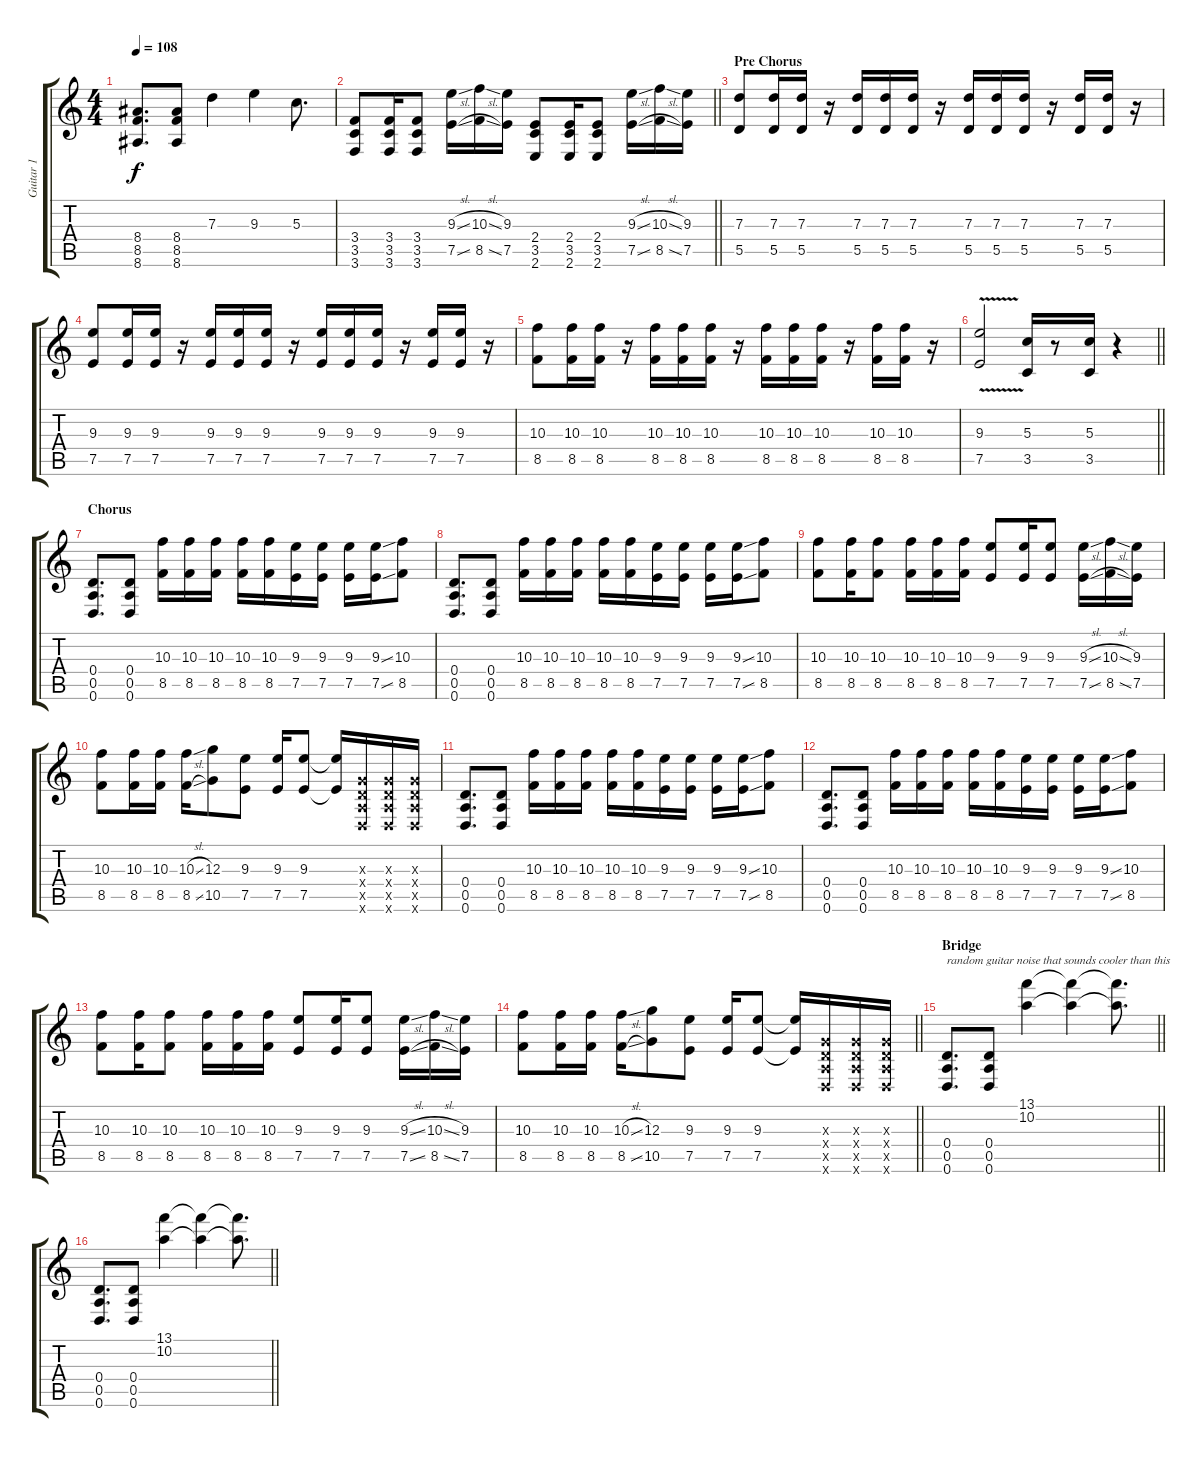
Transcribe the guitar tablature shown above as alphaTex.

\track ("Guitar 1" "Guitar 1") {instrument distortionguitar}
\staff {score tabs}
\tuning (E4 B3 G3 D3 A2 D2) {hide}
\ts (4 4)
\tempo 108
\clef g2
\ks c
(8.4 8.5 8.6).8{d dy f} (8.4 8.5 8.6).8 7.3.4 9.3.4 5.3.8{d} |
\barLineRight lightlight
(3.4 3.5 3.6).8 (3.4 3.5 3.6).16 (3.4 3.5 3.6).8 (9.3{sl} 7.5{sl}).16 (10.3{sl} 8.5{sl}).16 (9.3 7.5).16 (2.4 3.5 2.6).8 (2.4 3.5 2.6).16 (2.4 3.5 2.6).8 (9.3{sl} 7.5{sl}).16 (10.3{sl} 8.5{sl}).16 (9.3 7.5).16 |
\section ("" "Pre Chorus")
(7.3 5.5).8 (7.3 5.5).16 (7.3 5.5).16 r.16 (7.3 5.5).16 (7.3 5.5).16 (7.3 5.5).16 r.16 (7.3 5.5).16 (7.3 5.5).16 (7.3 5.5).16 r.16 (7.3 5.5).16 (7.3 5.5).16 r.16 |
(9.3 7.5).8 (9.3 7.5).16 (9.3 7.5).16 r.16 (9.3 7.5).16 (9.3 7.5).16 (9.3 7.5).16 r.16 (9.3 7.5).16 (9.3 7.5).16 (9.3 7.5).16 r.16 (9.3 7.5).16 (9.3 7.5).16 r.16 |
(10.3 8.5).8 (10.3 8.5).16 (10.3 8.5).16 r.16 (10.3 8.5).16 (10.3 8.5).16 (10.3 8.5).16 r.16 (10.3 8.5).16 (10.3 8.5).16 (10.3 8.5).16 r.16 (10.3 8.5).16 (10.3 8.5).16 r.16 |
\barLineRight lightlight
(9.3{v} 7.5).2 (5.3 3.5).16 r.8 (5.3 3.5).16 r.4 |
\section ("" "Chorus")
(0.4 0.5 0.6).8{d} (0.4 0.5 0.6).8 (10.3 8.5).16 (10.3 8.5).16 (10.3 8.5).16 (10.3 8.5).16 (10.3 8.5).16 (9.3 7.5).16 (9.3 7.5).16 (9.3 7.5).16 (9.3{ss} 7.5{ss}).16 (10.3 8.5).8 |
(0.4 0.5 0.6).8{d} (0.4 0.5 0.6).8 (10.3 8.5).16 (10.3 8.5).16 (10.3 8.5).16 (10.3 8.5).16 (10.3 8.5).16 (9.3 7.5).16 (9.3 7.5).16 (9.3 7.5).16 (9.3{ss} 7.5{ss}).16 (10.3 8.5).8 |
(10.3 8.5).8 (10.3 8.5).16 (10.3 8.5).8 (10.3 8.5).16 (10.3 8.5).16 (10.3 8.5).16 (9.3 7.5).8 (9.3 7.5).16 (9.3 7.5).8 (9.3{sl} 7.5{sl}).16 (10.3{sl} 8.5{sl}).16 (9.3 7.5).16 |
(10.3 8.5).8 (10.3 8.5).16 (10.3 8.5).16 (10.3{sl} 8.5{sl}).16 (12.3 10.5).8 (9.3 7.5).8 (9.3 7.5).16 (9.3 7.5).8 (9.3{t} 7.5{t}).16 (0.3{x} 0.4{x} 0.5{x} 0.6{x}).16 (0.3{x} 0.4{x} 0.5{x} 0.6{x}).16 (0.3{x} 0.4{x} 0.5{x} 0.6{x}).16 |
(0.4 0.5 0.6).8{d} (0.4 0.5 0.6).8 (10.3 8.5).16 (10.3 8.5).16 (10.3 8.5).16 (10.3 8.5).16 (10.3 8.5).16 (9.3 7.5).16 (9.3 7.5).16 (9.3 7.5).16 (9.3{ss} 7.5{ss}).16 (10.3 8.5).8 |
(0.4 0.5 0.6).8{d} (0.4 0.5 0.6).8 (10.3 8.5).16 (10.3 8.5).16 (10.3 8.5).16 (10.3 8.5).16 (10.3 8.5).16 (9.3 7.5).16 (9.3 7.5).16 (9.3 7.5).16 (9.3{ss} 7.5{ss}).16 (10.3 8.5).8 |
(10.3 8.5).8 (10.3 8.5).16 (10.3 8.5).8 (10.3 8.5).16 (10.3 8.5).16 (10.3 8.5).16 (9.3 7.5).8 (9.3 7.5).16 (9.3 7.5).8 (9.3{sl} 7.5{sl}).16 (10.3{sl} 8.5{sl}).16 (9.3 7.5).16 |
\barLineRight lightlight
(10.3 8.5).8 (10.3 8.5).16 (10.3 8.5).16 (10.3{sl} 8.5{sl}).16 (12.3 10.5).8 (9.3 7.5).8 (9.3 7.5).16 (9.3 7.5).8 (9.3{t} 7.5{t}).16 (0.3{x} 0.4{x} 0.5{x} 0.6{x}).16 (0.3{x} 0.4{x} 0.5{x} 0.6{x}).16 (0.3{x} 0.4{x} 0.5{x} 0.6{x}).16 |
\section ("" "Bridge")
\barLineRight lightlight
(0.4 0.5 0.6).8{d txt "random guitar noise that sounds cooler than this"} (0.4 0.5 0.6).8 (13.1 10.2).4 (13.1{t} 10.2{t}).4 (13.1{t} 10.2{t}).8{d} |
\barLineRight lightlight
(0.4 0.5 0.6).8{d} (0.4 0.5 0.6).8 (13.1 10.2).4 (13.1{t} 10.2{t}).4 (13.1{t} 10.2{t}).8{d}
